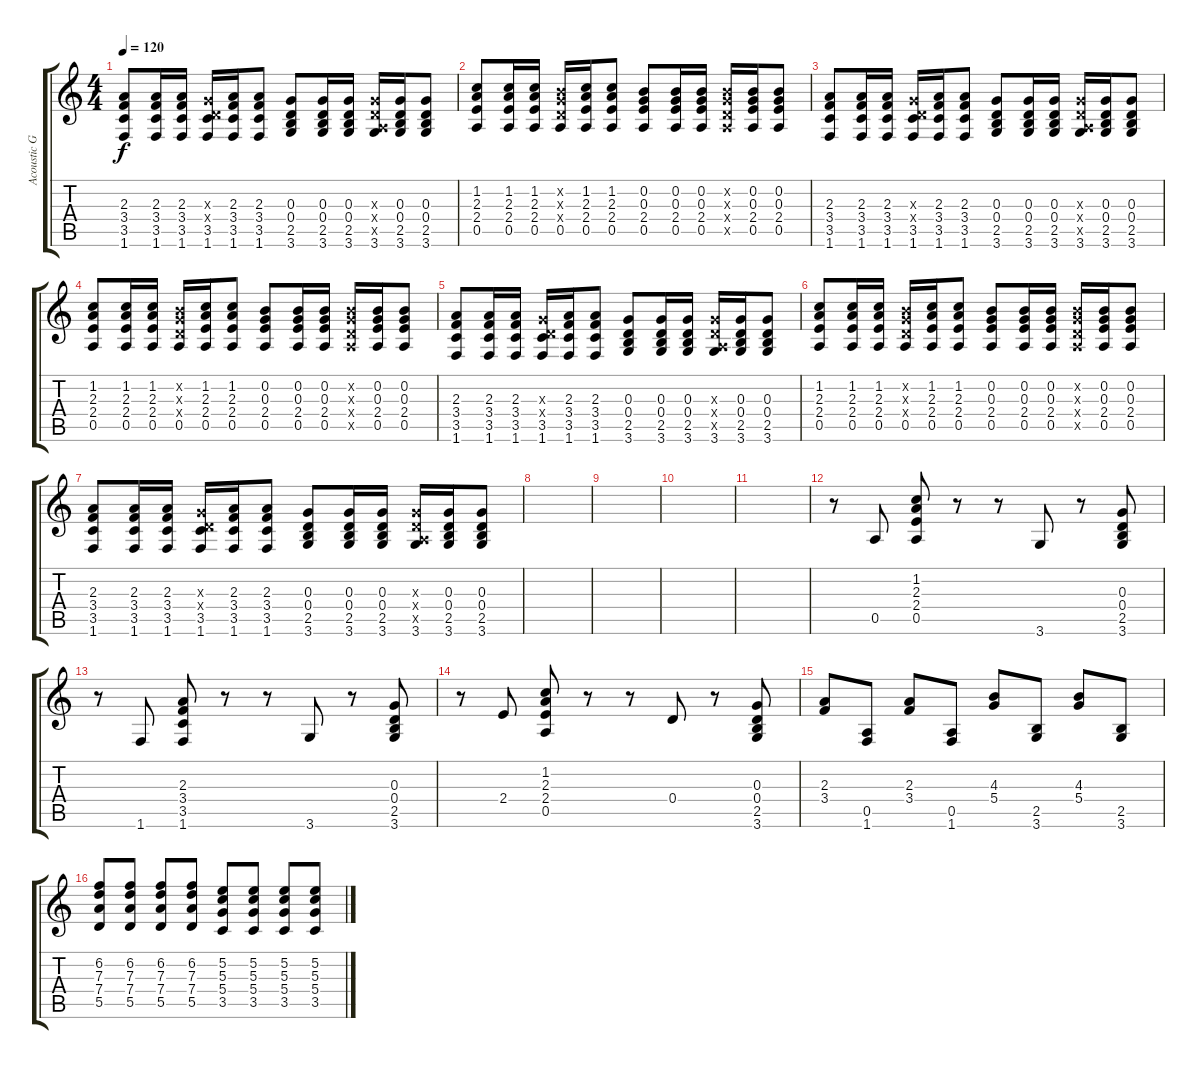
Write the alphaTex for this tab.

\track ("Acoustic Guitar" "Acoustic G") {instrument acousticguitarsteel}
\staff {score tabs}
\tuning (E4 B3 G3 D3 A2 E2) {hide}
\ts (4 4)
\tempo 120
\clef g2
\ks c
(2.3 3.4 3.5 1.6).8{dy f} (2.3 3.4 3.5 1.6).16 (2.3 3.4 3.5 1.6).16 (0.3{x} 0.4{x} 3.5 1.6).16 (2.3 3.4 3.5 1.6).16 (2.3 3.4 3.5 1.6).8 (0.3 0.4 2.5 3.6).8 (0.3 0.4 2.5 3.6).16 (0.3 0.4 2.5 3.6).16 (0.3{x} 0.4{x} 0.5{x} 3.6).16 (0.3 0.4 2.5 3.6).16 (0.3 0.4 2.5 3.6).8 |
(1.2 2.3 2.4 0.5).8 (1.2 2.3 2.4 0.5).16 (1.2 2.3 2.4 0.5).16 (0.2{x} 0.3{x} 0.4{x} 0.5).16 (1.2 2.3 2.4 0.5).16 (1.2 2.3 2.4 0.5).8 (0.2 0.3 2.4 0.5).8 (0.2 0.3 2.4 0.5).16 (0.2 0.3 2.4 0.5).16 (0.2{x} 0.3{x} 0.4{x} 0.5{x}).16 (0.2 0.3 2.4 0.5).16 (0.2 0.3 2.4 0.5).8 |
(2.3 3.4 3.5 1.6).8 (2.3 3.4 3.5 1.6).16 (2.3 3.4 3.5 1.6).16 (0.3{x} 0.4{x} 3.5 1.6).16 (2.3 3.4 3.5 1.6).16 (2.3 3.4 3.5 1.6).8 (0.3 0.4 2.5 3.6).8 (0.3 0.4 2.5 3.6).16 (0.3 0.4 2.5 3.6).16 (0.3{x} 0.4{x} 0.5{x} 3.6).16 (0.3 0.4 2.5 3.6).16 (0.3 0.4 2.5 3.6).8 |
(1.2 2.3 2.4 0.5).8 (1.2 2.3 2.4 0.5).16 (1.2 2.3 2.4 0.5).16 (0.2{x} 0.3{x} 0.4{x} 0.5).16 (1.2 2.3 2.4 0.5).16 (1.2 2.3 2.4 0.5).8 (0.2 0.3 2.4 0.5).8 (0.2 0.3 2.4 0.5).16 (0.2 0.3 2.4 0.5).16 (0.2{x} 0.3{x} 0.4{x} 0.5{x}).16 (0.2 0.3 2.4 0.5).16 (0.2 0.3 2.4 0.5).8 |
(2.3 3.4 3.5 1.6).8 (2.3 3.4 3.5 1.6).16 (2.3 3.4 3.5 1.6).16 (0.3{x} 0.4{x} 3.5 1.6).16 (2.3 3.4 3.5 1.6).16 (2.3 3.4 3.5 1.6).8 (0.3 0.4 2.5 3.6).8 (0.3 0.4 2.5 3.6).16 (0.3 0.4 2.5 3.6).16 (0.3{x} 0.4{x} 0.5{x} 3.6).16 (0.3 0.4 2.5 3.6).16 (0.3 0.4 2.5 3.6).8 |
(1.2 2.3 2.4 0.5).8 (1.2 2.3 2.4 0.5).16 (1.2 2.3 2.4 0.5).16 (0.2{x} 0.3{x} 0.4{x} 0.5).16 (1.2 2.3 2.4 0.5).16 (1.2 2.3 2.4 0.5).8 (0.2 0.3 2.4 0.5).8 (0.2 0.3 2.4 0.5).16 (0.2 0.3 2.4 0.5).16 (0.2{x} 0.3{x} 0.4{x} 0.5{x}).16 (0.2 0.3 2.4 0.5).16 (0.2 0.3 2.4 0.5).8 |
(2.3 3.4 3.5 1.6).8 (2.3 3.4 3.5 1.6).16 (2.3 3.4 3.5 1.6).16 (0.3{x} 0.4{x} 3.5 1.6).16 (2.3 3.4 3.5 1.6).16 (2.3 3.4 3.5 1.6).8 (0.3 0.4 2.5 3.6).8 (0.3 0.4 2.5 3.6).16 (0.3 0.4 2.5 3.6).16 (0.3{x} 0.4{x} 0.5{x} 3.6).16 (0.3 0.4 2.5 3.6).16 (0.3 0.4 2.5 3.6).8 |
|
|
|
|
r.8 0.5.8 (1.2 2.3 2.4 0.5).8 r.8 r.8 3.6.8 r.8 (0.3 0.4 2.5 3.6).8 |
r.8 1.6.8 (2.3 3.4 3.5 1.6).8 r.8 r.8 3.6.8 r.8 (0.3 0.4 2.5 3.6).8 |
r.8 2.4.8 (1.2 2.3 2.4 0.5).8 r.8 r.8 0.4.8 r.8 (0.3 0.4 2.5 3.6).8 |
(2.3 3.4).8 (0.5 1.6).8 (2.3 3.4).8 (0.5 1.6).8 (4.3 5.4).8 (2.5 3.6).8 (4.3 5.4).8 (2.5 3.6).8 |
(6.2 7.3 7.4 5.5).8 (6.2 7.3 7.4 5.5).8 (6.2 7.3 7.4 5.5).8 (6.2 7.3 7.4 5.5).8 (5.2 5.3 5.4 3.5).8 (5.2 5.3 5.4 3.5).8 (5.2 5.3 5.4 3.5).8 (5.2 5.3 5.4 3.5).8
